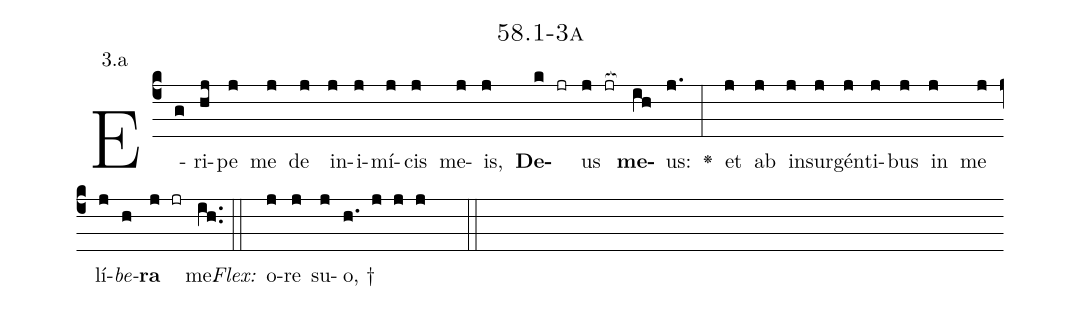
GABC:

name: 58.1-3a;
annotation: 3.a;
%%
(c4)E(g)ri(hj)pe(j) me(j) de(j) in(j)i(j)mí(j)cis(j) me(j)is,(j) <b>De</b>(k jr)us(j jr[ocb:1{]) <b>me</b>(ih[ocb:0}])us:(j.) <v>\greheightstar</v>(:) et(j) ab(j) in(j)sur(j)gén(j)ti(j)bus(j) in(j) me(j) lí(j)<i>be</i>(h)<b>ra</b>(j jr) me.(ih..) (::)
<i>Flex:</i>()  o(j)re(j) su(j)o, †(h. j j j  ::)

%E(j) u(j) o(j) u(h) a(j) e.(ih..) (::)
